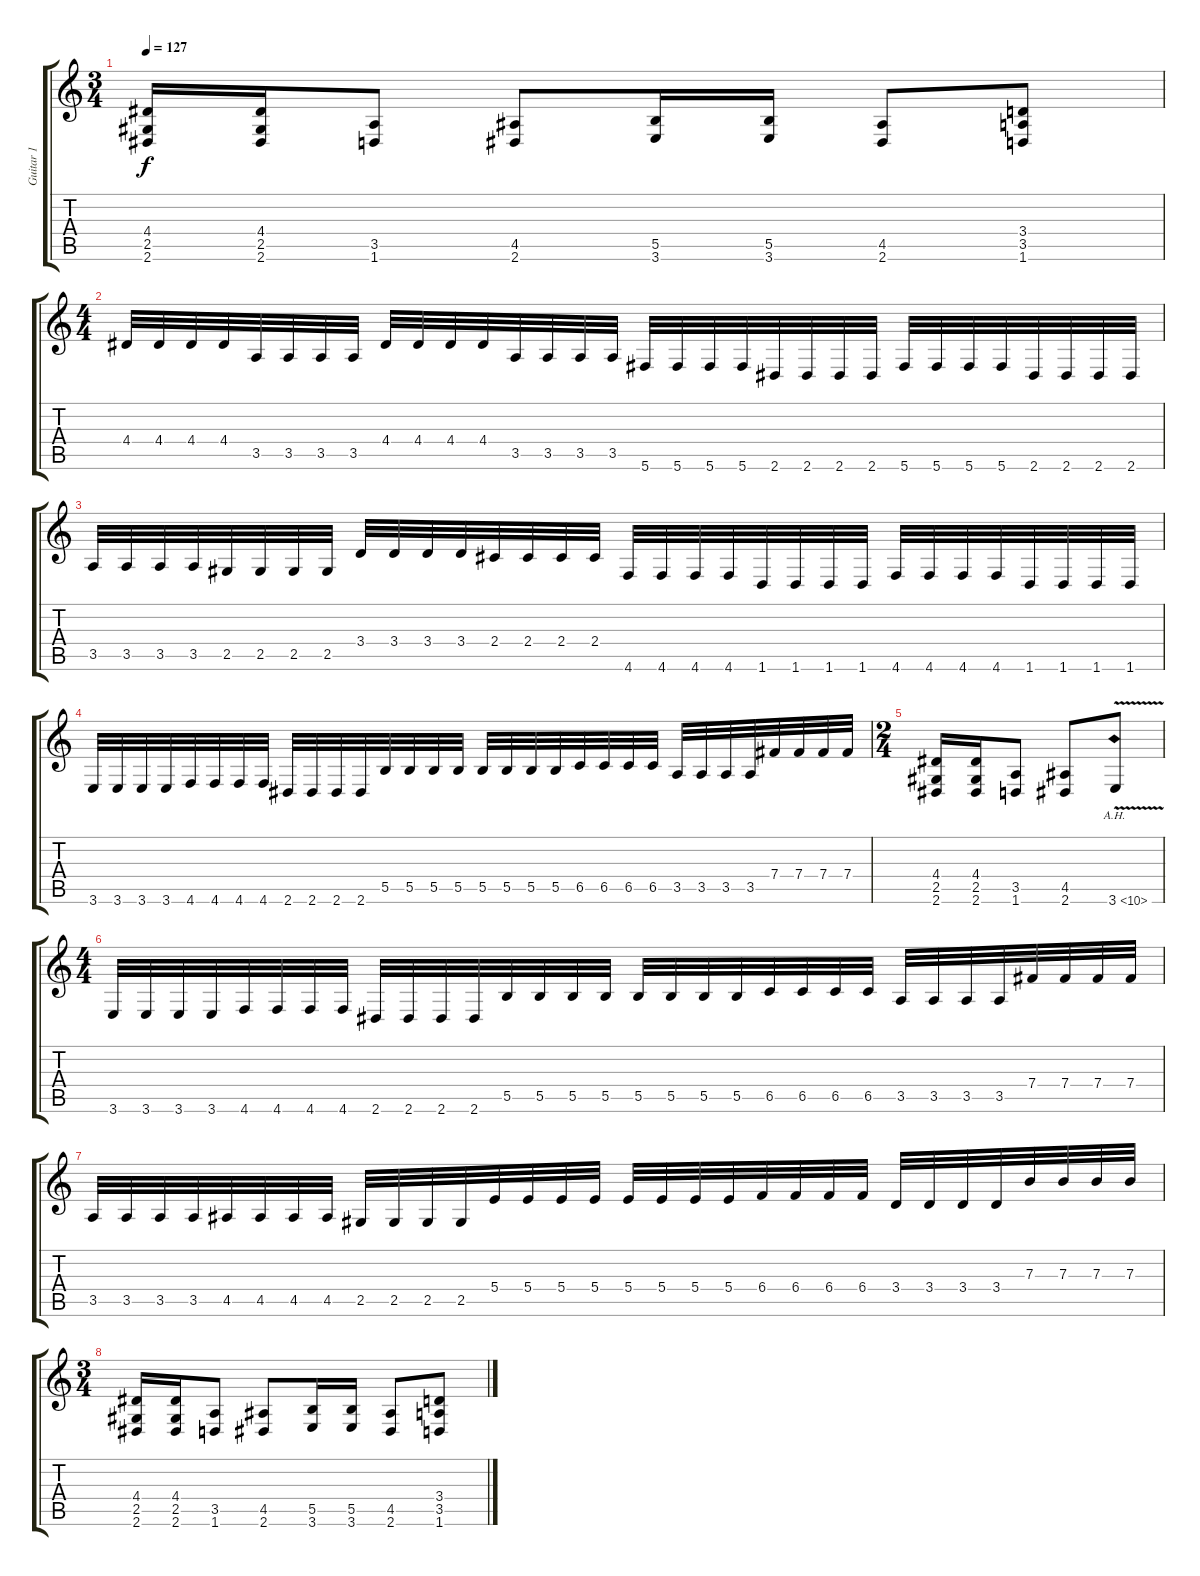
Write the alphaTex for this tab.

\track ("Guitar 1" "Guitar 1") {instrument distortionguitar}
\staff {score tabs}
\tuning (Db4 Ab3 E3 B2 Gb2 Db2) {hide}
\ts (3 4)
\tempo 127
\clef g2
\ks c
(4.4 2.5 2.6).16{dy f} (4.4 2.5 2.6).16 (3.5 1.6).8 (4.5 2.6).8 (5.5 3.6).16 (5.5 3.6).16 (4.5 2.6).8 (3.4 3.5 1.6).8 |
\ts (4 4)
4.4.32 4.4.32 4.4.32 4.4.32 3.5.32 3.5.32 3.5.32 3.5.32 4.4.32 4.4.32 4.4.32 4.4.32 3.5.32 3.5.32 3.5.32 3.5.32 5.6.32 5.6.32 5.6.32 5.6.32 2.6.32 2.6.32 2.6.32 2.6.32 5.6.32 5.6.32 5.6.32 5.6.32 2.6.32 2.6.32 2.6.32 2.6.32 |
3.5.32 3.5.32 3.5.32 3.5.32 2.5.32 2.5.32 2.5.32 2.5.32 3.4.32 3.4.32 3.4.32 3.4.32 2.4.32 2.4.32 2.4.32 2.4.32 4.6.32 4.6.32 4.6.32 4.6.32 1.6.32 1.6.32 1.6.32 1.6.32 4.6.32 4.6.32 4.6.32 4.6.32 1.6.32 1.6.32 1.6.32 1.6.32 |
3.6.32 3.6.32 3.6.32 3.6.32 4.6.32 4.6.32 4.6.32 4.6.32 2.6.32 2.6.32 2.6.32 2.6.32 5.5.32 5.5.32 5.5.32 5.5.32 5.5.32 5.5.32 5.5.32 5.5.32 6.5.32 6.5.32 6.5.32 6.5.32 3.5.32 3.5.32 3.5.32 3.5.32 7.4.32 7.4.32 7.4.32 7.4.32 |
\ts (2 4)
(4.4 2.5 2.6).16 (4.4 2.5 2.6).16 (3.5 1.6).8 (4.5 2.6).8 3.6{ah 7 v}.8 |
\ts (4 4)
3.6.32 3.6.32 3.6.32 3.6.32 4.6.32 4.6.32 4.6.32 4.6.32 2.6.32 2.6.32 2.6.32 2.6.32 5.5.32 5.5.32 5.5.32 5.5.32 5.5.32 5.5.32 5.5.32 5.5.32 6.5.32 6.5.32 6.5.32 6.5.32 3.5.32 3.5.32 3.5.32 3.5.32 7.4.32 7.4.32 7.4.32 7.4.32 |
3.5.32 3.5.32 3.5.32 3.5.32 4.5.32 4.5.32 4.5.32 4.5.32 2.5.32 2.5.32 2.5.32 2.5.32 5.4.32 5.4.32 5.4.32 5.4.32 5.4.32 5.4.32 5.4.32 5.4.32 6.4.32 6.4.32 6.4.32 6.4.32 3.4.32 3.4.32 3.4.32 3.4.32 7.3.32 7.3.32 7.3.32 7.3.32 |
\ts (3 4)
(4.4 2.5 2.6).16 (4.4 2.5 2.6).16 (3.5 1.6).8 (4.5 2.6).8 (5.5 3.6).16 (5.5 3.6).16 (4.5 2.6).8 (3.4 3.5 1.6).8
